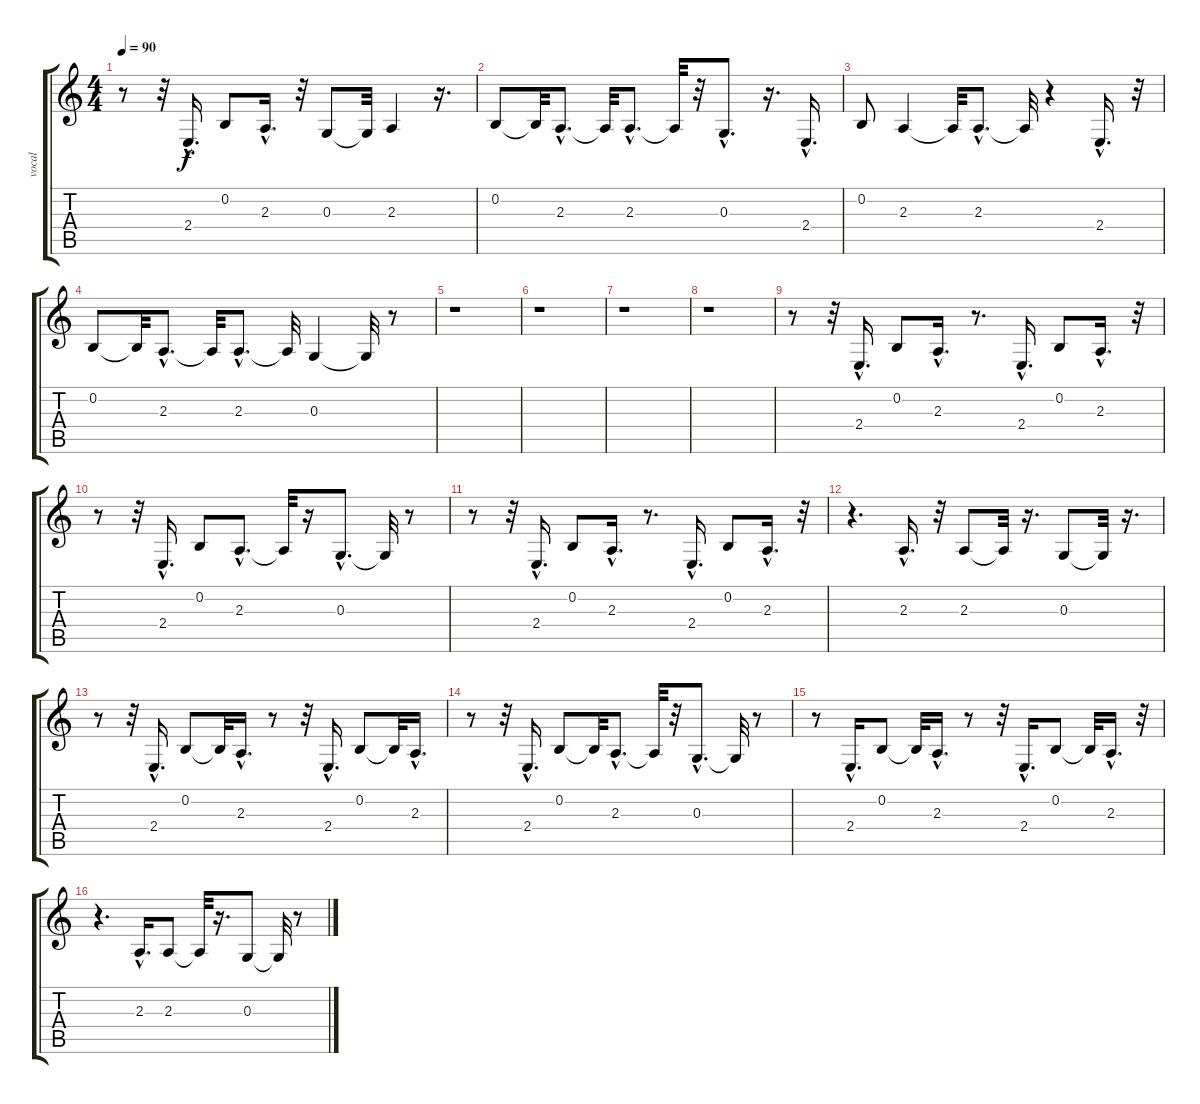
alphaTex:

\track ("vocal" "vocal") {instrument lead6voice}
\staff {score tabs}
\tuning (E4 B3 G3 D3 A2 E2) {hide}
\ts (4 4)
\tempo 90
\clef g2
\ks c
r.8{dy f} r.32 2.4{hac}.16{d} 0.2.8 2.3{hac}.16{d} r.32 0.3.8 0.3{t}.32 2.3.4 r.16{d} |
0.2.8 0.2{t}.32 2.3{hac}.8{d} 2.3{t}.32 2.3{hac}.8{d} 2.3{t}.32 r.32 0.3{hac}.8{d} r.16{d} 2.4{hac}.16{d} |
0.2.8 2.3.4 2.3{t}.32 2.3{hac}.8{d} 2.3{t}.32 r.4 2.4{hac}.16{d} r.32 |
0.2.8 0.2{t}.32 2.3{hac}.8{d} 2.3{t}.32 2.3{hac}.8{d} 2.3{t}.32 0.3.4 0.3{t}.32 r.8 |
r.1 |
r.1 |
r.1 |
r.1 |
r.8 r.32 2.4{hac}.16{d} 0.2.8 2.3{hac}.16{d} r.8{d} 2.4{hac}.16{d} 0.2.8 2.3{hac}.16{d} r.32 |
r.8 r.32 2.4{hac}.16{d} 0.2.8 2.3{hac}.8{d} 2.3{t}.32 r.16 0.3{hac}.8{d} 0.3{t}.32 r.8 |
r.8 r.32 2.4{hac}.16{d} 0.2.8 2.3{hac}.16{d} r.8{d} 2.4{hac}.16{d} 0.2.8 2.3{hac}.16{d} r.32 |
r.4{d} 2.3{hac}.16{d} r.32 2.3.8 2.3{t}.32 r.16{d} 0.3.8 0.3{t}.32 r.16{d} |
r.8 r.32 2.4{hac}.16{d} 0.2.8 0.2{t}.32 2.3{hac}.16{d} r.8 r.32 2.4{hac}.16{d} 0.2.8 0.2{t}.32 2.3{hac}.16{d} |
r.8 r.32 2.4{hac}.16{d} 0.2.8 0.2{t}.32 2.3{hac}.8{d} 2.3{t}.32 r.32 0.3{hac}.8{d} 0.3{t}.32 r.8 |
r.8 2.4{hac}.16{d} 0.2.8 0.2{t}.32 2.3{hac}.16{d} r.8 r.32 2.4{hac}.16{d} 0.2.8 0.2{t}.32 2.3{hac}.16{d} r.32 |
r.4{d} 2.3{hac}.16{d} 2.3.8 2.3{t}.32 r.16{d} 0.3.8 0.3{t}.32 r.8
